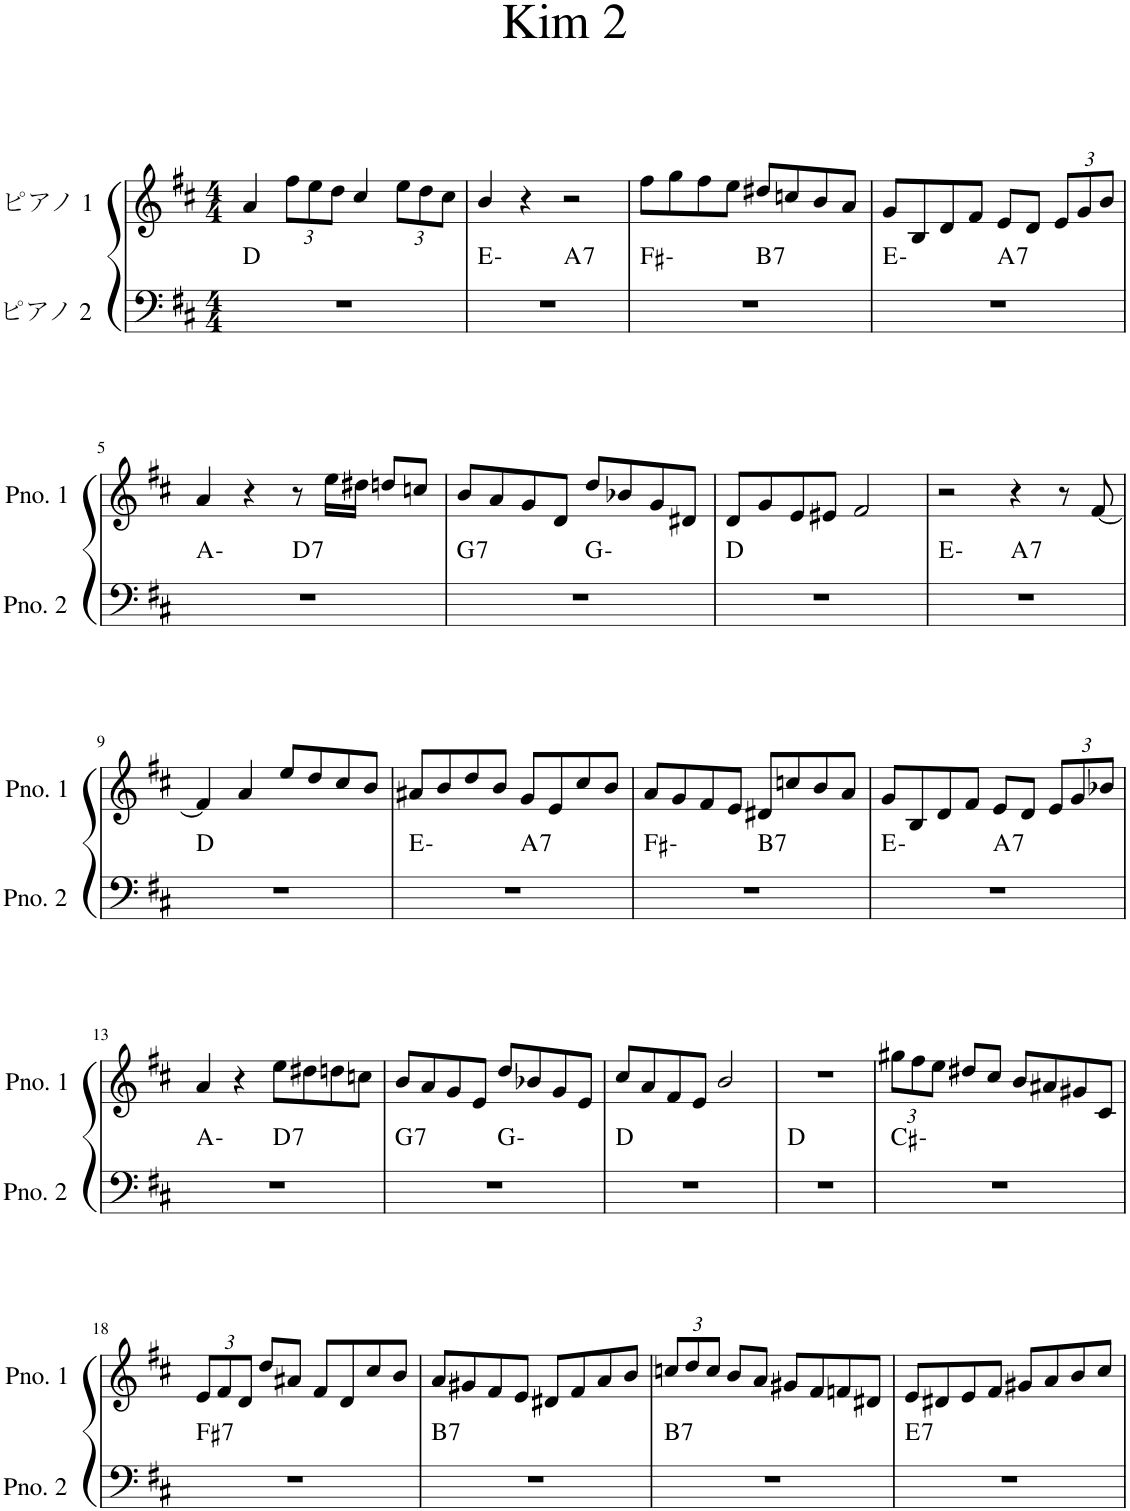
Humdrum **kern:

**kern	**harte	**kern
*part2	*part2	*part1
*staff2	*	*staff1
*I"ピアノ 2	*	*I"ピアノ 1
*clefF4	*	*clefG2
*k[f#c#]	*	*k[f#c#]
*M4/4	*	*M4/4
=1	=1	=1
1r	D:maj	4a/
*	*	*Xbrackettup
.	.	12ff#\L
.	.	12ee\
.	.	12dd\J
.	.	4cc#/
.	.	12ee\L
.	.	12dd\
.	.	12cc#\J
=2	=2	=2
*^	*	*
1r	2ryy	E:min	4b/
.	.	.	4r
!	!	!LO:H:kt=7	!
.	2ryy	A:7	2r
=3	=3	=3	=3
1r	2ryy	F#:min	8ff#\L
.	.	.	8gg\
.	.	.	8ff#\
.	.	.	8ee\J
!	!	!LO:H:kt=7	!
.	2ryy	B:7	8dd#X/L
.	.	.	8ccn/
.	.	.	8b/
.	.	.	8a/J
=4	=4	=4	=4
1r	2ryy	E:min	8g/L
.	.	.	8B/
.	.	.	8d/
.	.	.	8f#/J
!	!	!LO:H:kt=7	!
.	2ryy	A:7	8e/L
.	.	.	8d/J
.	.	.	12e/L
.	.	.	12g/
.	.	.	12b/J
!!LO:LB:g=z
=5	=5	=5	=5
1r	2ryy	A:min	4a/
.	.	.	4r
!	!	!LO:H:kt=7	!
.	2ryy	D:7	8r
.	.	.	16ee\LL
.	.	.	16dd#X\JJ
.	.	.	8ddn/L
.	.	.	8ccn/J
=6	=6	=6	=6
!	!	!LO:H:kt=7	!
1r	2ryy	G:7	8b/L
.	.	.	8a/
.	.	.	8g/
.	.	.	8d/J
.	2ryy	G:min	8dd/L
.	.	.	8b-X/
.	.	.	8g/
.	.	.	8d#X/J
*v	*v	*	*
=7	=7	=7
1r	D:maj	8d/L
.	.	8g/
.	.	8e/
.	.	8e#X/J
.	.	2f#/
=8	=8	=8
*^	*	*
1r	2ryy	E:min	2r
!	!	!LO:H:kt=7	!
.	2ryy	A:7	4r
.	.	.	8r
.	.	.	[8f#/
*v	*v	*	*
!!LO:LB:g=z
=9	=9	=9
1r	D:maj	4f#/]
.	.	4a/
.	.	8ee/L
.	.	8dd/
.	.	8cc#/
.	.	8b/J
=10	=10	=10
*^	*	*
1r	2ryy	E:min	8a#X/L
.	.	.	8b/
.	.	.	8dd/
.	.	.	8b/J
!	!	!LO:H:kt=7	!
.	2ryy	A:7	8g/L
.	.	.	8e/
.	.	.	8cc#/
.	.	.	8b/J
=11	=11	=11	=11
1r	2ryy	F#:min	8a/L
.	.	.	8g/
.	.	.	8f#/
.	.	.	8e/J
!	!	!LO:H:kt=7	!
.	2ryy	B:7	8d#X/L
.	.	.	8ccn/
.	.	.	8b/
.	.	.	8a/J
=12	=12	=12	=12
1r	2ryy	E:min	8g/L
.	.	.	8B/
.	.	.	8d/
.	.	.	8f#/J
!	!	!LO:H:kt=7	!
.	2ryy	A:7	8e/L
.	.	.	8d/J
.	.	.	12e/L
.	.	.	12g/
.	.	.	12b-X/J
!!LO:LB:g=z
=13	=13	=13	=13
1r	2ryy	A:min	4a/
.	.	.	4r
!	!	!LO:H:kt=7	!
.	2ryy	D:7	8ee\L
.	.	.	8dd#X\
.	.	.	8ddn\
.	.	.	8ccn\J
=14	=14	=14	=14
!	!	!LO:H:kt=7	!
1r	2ryy	G:7	8b/L
.	.	.	8a/
.	.	.	8g/
.	.	.	8e/J
.	2ryy	G:min	8dd/L
.	.	.	8b-X/
.	.	.	8g/
.	.	.	8e/J
*v	*v	*	*
=15	=15	=15
1r	D:maj	8cc#/L
.	.	8a/
.	.	8f#/
.	.	8e/J
.	.	2b/
=16	=16	=16
1r	D:maj	1r
=17	=17	=17
1r	C#:min	12gg#X\L
.	.	12ff#\
.	.	12ee\J
.	.	8dd#X/L
.	.	8cc#/J
.	.	8b/L
.	.	8a#X/
.	.	8g#X/
.	.	8c#/J
!!LO:LB:g=z
=18	=18	=18
!	!LO:H:kt=7	!
1r	F#:7	12e/L
.	.	12f#/
.	.	12d/J
.	.	8dd/L
.	.	8a#X/J
.	.	8f#/L
.	.	8d/
.	.	8cc#/
.	.	8b/J
=19	=19	=19
!	!LO:H:kt=7	!
1r	B:7	8a/L
.	.	8g#X/
.	.	8f#/
.	.	8e/J
.	.	8d#X/L
.	.	8f#/
.	.	8a/
.	.	8b/J
=20	=20	=20
!	!LO:H:kt=7	!
1r	B:7	12ccn/L
.	.	12dd/
.	.	12cc/J
.	.	8b/L
.	.	8a/J
.	.	8g#X/L
.	.	8f#/
.	.	8fn/
.	.	8d#X/J
=21	=21	=21
!	!LO:H:kt=7	!
1r	E:7	8e/L
.	.	8d#X/
.	.	8e/
.	.	8f#/J
.	.	8g#X/L
.	.	8a/
.	.	8b/
.	.	8cc#/J
=	=	=
*-	*-	*-
